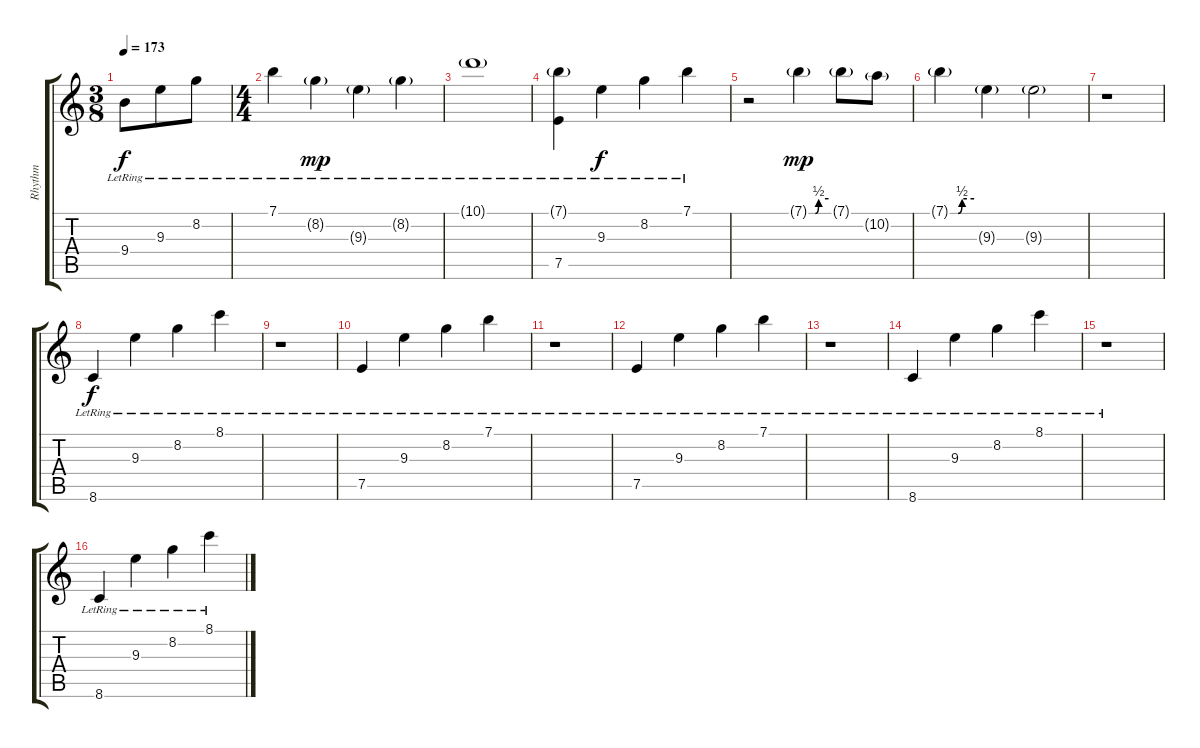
\track ("Rhythm" "Rhythm") {instrument acousticguitarsteel}
\staff {score tabs}
\tuning (E4 B3 G3 D3 A2 E2) {hide}
\ts (3 8)
\tempo 173
\clef g2
\ks c
9.4{lr}.8{dy f instrument acousticguitarsteel} 9.3{lr}.8 8.2{lr}.8 |
\ts (4 4)
7.1{lr}.4 8.2{g lr}.4{dy mp} 9.3{g lr}.4 8.2{g lr}.4 |
10.1{g lr}.1 |
(7.1{g lr} 7.5{lr}).4 9.3{lr}.4{dy f} 8.2{lr}.4 7.1{lr}.4 |
r.2 7.1{be (custom 0 0 15 0 20 0 30 2 60 2) g}.4{dy mp} 7.1{g}.8 10.2{g}.8 |
7.1{be (custom 0 0 20 0 30 2 60 2) g}.4 9.3{g}.4 9.3{g}.2 |
r.1 |
8.6{lr}.4{dy f} 9.3{lr}.4 8.2{lr}.4 8.1{lr}.4 |
r.1 |
7.5{lr}.4 9.3{lr}.4 8.2{lr}.4 7.1{lr}.4 |
r.1 |
7.5{lr}.4 9.3{lr}.4 8.2{lr}.4 7.1{lr}.4 |
r.1 |
8.6{lr}.4 9.3{lr}.4 8.2{lr}.4 8.1{lr}.4 |
r.1 |
8.6{lr}.4 9.3{lr}.4 8.2{lr}.4 8.1{lr}.4
